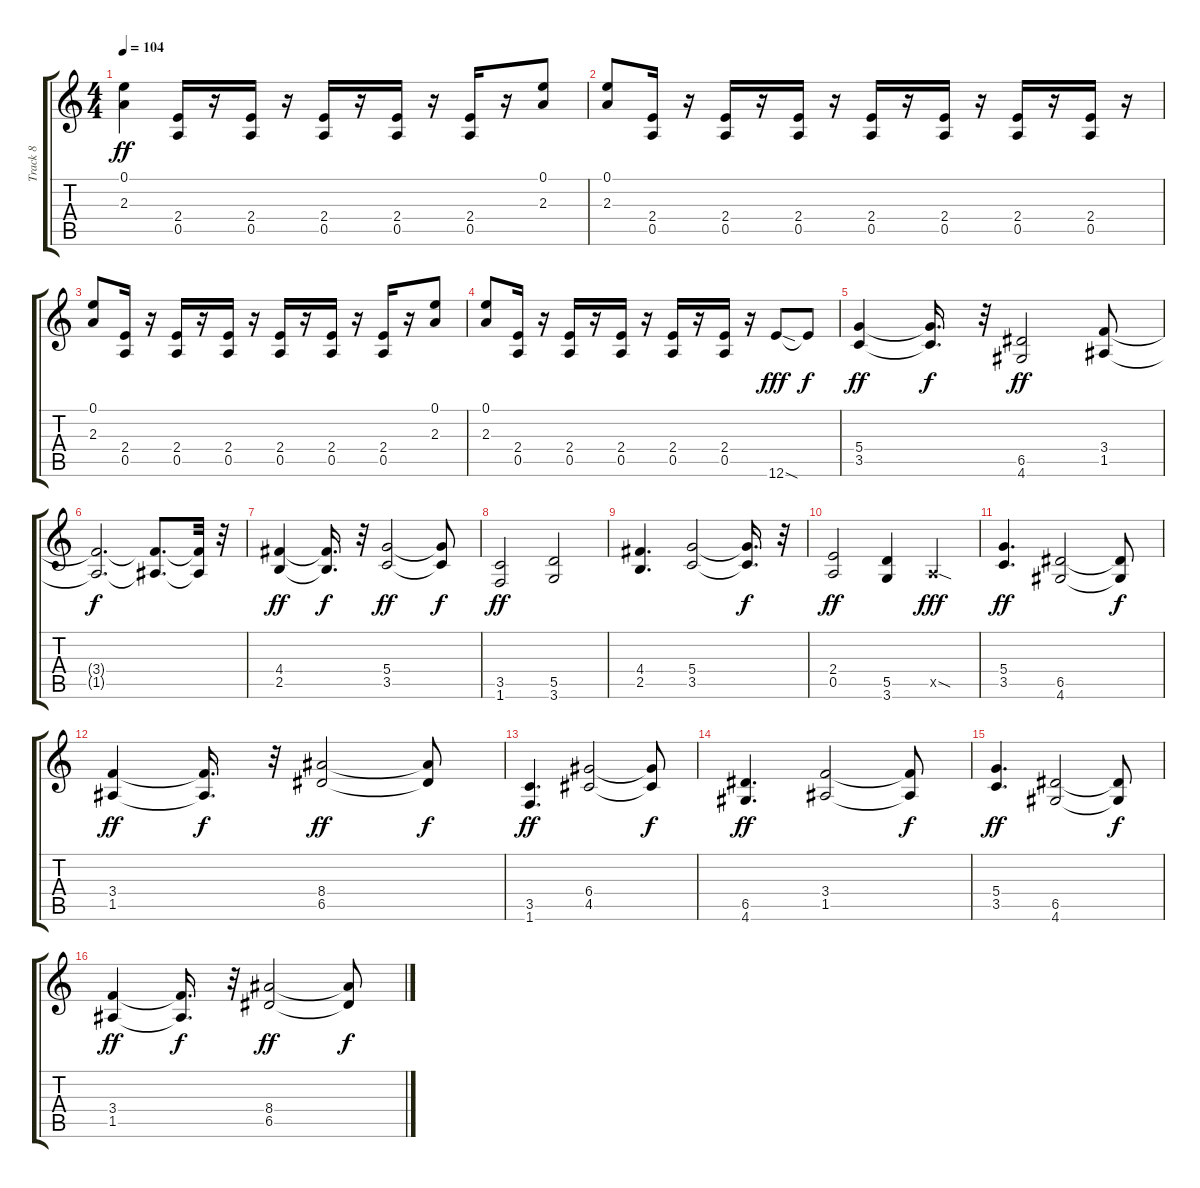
\track ("Track 8" "Track 8") {instrument distortionguitar}
\staff {score tabs}
\tuning (E4 B3 G3 D3 A2 E2) {hide}
\ts (4 4)
\tempo 104
\clef g2
\ks c
(0.1 2.3).4{dy ff volume 5} (2.4 0.5).16 r.16 (2.4 0.5).16 r.16 (2.4 0.5).16 r.16 (2.4 0.5).16 r.16 (2.4 0.5).16 r.16 (0.1 2.3).8 |
(0.1 2.3).8 (2.4 0.5).16 r.16 (2.4 0.5).16 r.16 (2.4 0.5).16 r.16 (2.4 0.5).16 r.16 (2.4 0.5).16 r.16 (2.4 0.5).16 r.16 (2.4 0.5).16 r.16 |
(0.1 2.3).8 (2.4 0.5).16 r.16 (2.4 0.5).16 r.16 (2.4 0.5).16 r.16 (2.4 0.5).16 r.16 (2.4 0.5).16 r.16 (2.4 0.5).16 r.16 (0.1 2.3).8 |
(0.1 2.3).8 (2.4 0.5).16 r.16 (2.4 0.5).16 r.16 (2.4 0.5).16 r.16 (2.4 0.5).16 r.16 (2.4 0.5).16 r.16 12.6{sod}.8{dy fff} 12.6{t}.8{dy f} |
(5.4 3.5).4{dy ff} (5.4{t} 3.5{t}).16{d dy f} r.32 (6.5 4.6).2{dy ff} (3.4 1.5).8 |
(3.4{t} 1.5{t}).2{d dy f} (3.4{t} 1.5{t}).8{d} (3.4{t} 1.5{t}).32 r.32 |
(4.4 2.5).4{dy ff} (4.4{t} 2.5{t}).16{d dy f} r.32 (5.4 3.5).2{dy ff} (5.4{t} 3.5{t}).8{dy f} |
(3.5 1.6).2{dy ff} (5.5 3.6).2 |
(4.4 2.5).4{d} (5.4 3.5).2 (5.4{t} 3.5{t}).16{d dy f} r.32 |
(2.4 0.5).2{dy ff} (5.5 3.6).4 0.5{sod x}.4{dy fff volume 6} |
(5.4 3.5).4{d dy ff} (6.5 4.6).2 (6.5{t} 4.6{t}).8{dy f} |
(3.4 1.5).4{dy ff} (3.4{t} 1.5{t}).16{d dy f} r.32 (8.4 6.5).2{dy ff} (8.4{t} 6.5{t}).8{dy f} |
(3.5 1.6).4{d dy ff} (6.4 4.5).2 (6.4{t} 4.5{t}).8{dy f} |
(6.5 4.6).4{d dy ff} (3.4 1.5).2 (3.4{t} 1.5{t}).8{dy f} |
(5.4 3.5).4{d dy ff} (6.5 4.6).2 (6.5{t} 4.6{t}).8{dy f} |
(3.4 1.5).4{dy ff} (3.4{t} 1.5{t}).16{d dy f} r.32 (8.4 6.5).2{dy ff} (8.4{t} 6.5{t}).8{dy f}
